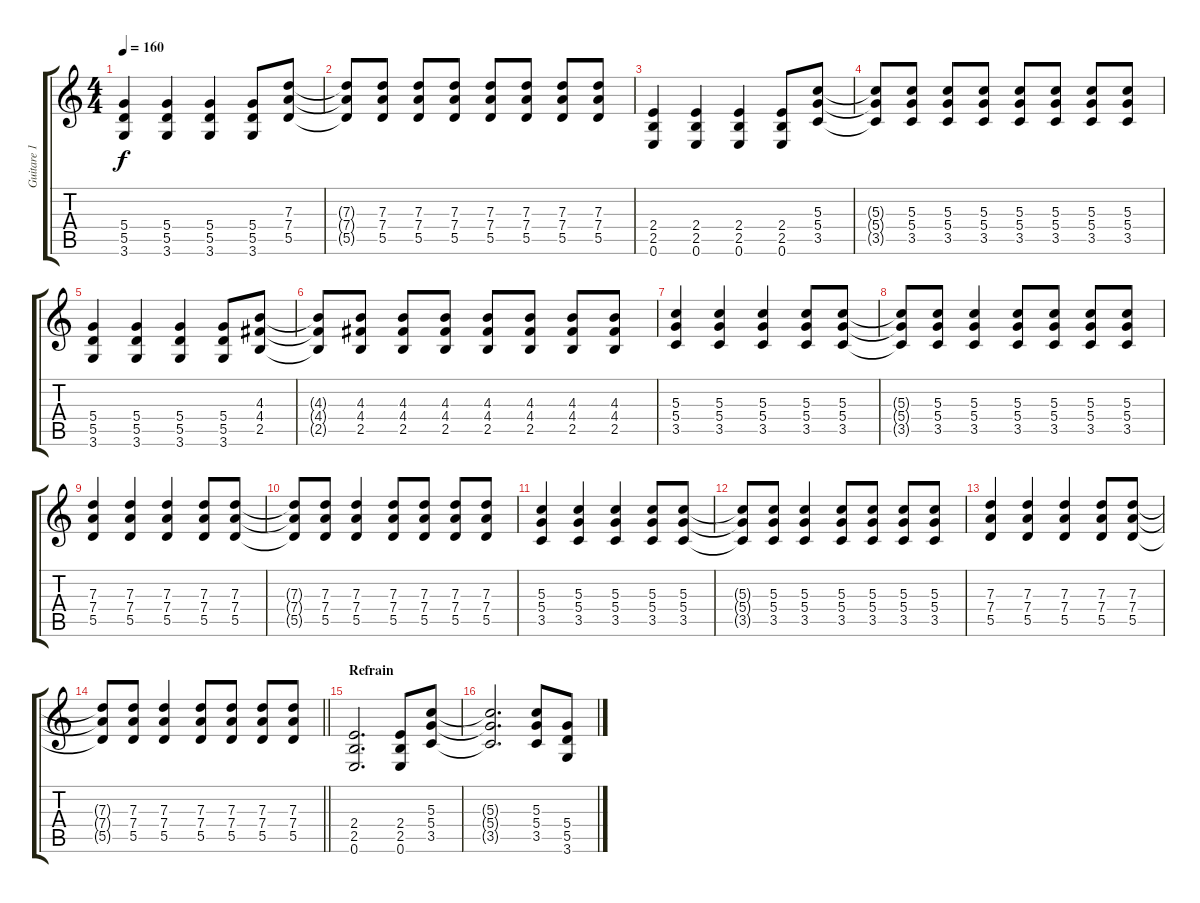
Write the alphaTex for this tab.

\track ("Guitare 1" "Guitare 1") {instrument distortionguitar}
\staff {score tabs}
\tuning (E4 B3 G3 D3 A2 E2) {hide}
\ts (4 4)
\tempo 160
\clef g2
\ks c
(5.4 5.5 3.6).4{dy f} (5.4 5.5 3.6).4 (5.4 5.5 3.6).4 (5.4 5.5 3.6).8 (7.3 7.4 5.5).8 |
(7.3{t} 7.4{t} 5.5{t}).8 (7.3 7.4 5.5).8 (7.3 7.4 5.5).8 (7.3 7.4 5.5).8 (7.3 7.4 5.5).8 (7.3 7.4 5.5).8 (7.3 7.4 5.5).8 (7.3 7.4 5.5).8 |
(2.4 2.5 0.6).4 (2.4 2.5 0.6).4 (2.4 2.5 0.6).4 (2.4 2.5 0.6).8 (5.3 5.4 3.5).8 |
(5.3{t} 5.4{t} 3.5{t}).8 (5.3 5.4 3.5).8 (5.3 5.4 3.5).8 (5.3 5.4 3.5).8 (5.3 5.4 3.5).8 (5.3 5.4 3.5).8 (5.3 5.4 3.5).8 (5.3 5.4 3.5).8 |
(5.4 5.5 3.6).4 (5.4 5.5 3.6).4 (5.4 5.5 3.6).4 (5.4 5.5 3.6).8 (4.3 4.4 2.5).8 |
(4.3{t} 4.4{t} 2.5{t}).8 (4.3 4.4 2.5).8 (4.3 4.4 2.5).8 (4.3 4.4 2.5).8 (4.3 4.4 2.5).8 (4.3 4.4 2.5).8 (4.3 4.4 2.5).8 (4.3 4.4 2.5).8 |
(5.3 5.4 3.5).4 (5.3 5.4 3.5).4 (5.3 5.4 3.5).4 (5.3 5.4 3.5).8 (5.3 5.4 3.5).8 |
(5.3{t} 5.4{t} 3.5{t}).8 (5.3 5.4 3.5).8 (5.3 5.4 3.5).4 (5.3 5.4 3.5).8 (5.3 5.4 3.5).8 (5.3 5.4 3.5).8 (5.3 5.4 3.5).8 |
(7.3 7.4 5.5).4 (7.3 7.4 5.5).4 (7.3 7.4 5.5).4 (7.3 7.4 5.5).8 (7.3 7.4 5.5).8 |
(7.3{t} 7.4{t} 5.5{t}).8 (7.3 7.4 5.5).8 (7.3 7.4 5.5).4 (7.3 7.4 5.5).8 (7.3 7.4 5.5).8 (7.3 7.4 5.5).8 (7.3 7.4 5.5).8 |
(5.3 5.4 3.5).4 (5.3 5.4 3.5).4 (5.3 5.4 3.5).4 (5.3 5.4 3.5).8 (5.3 5.4 3.5).8 |
(5.3{t} 5.4{t} 3.5{t}).8 (5.3 5.4 3.5).8 (5.3 5.4 3.5).4 (5.3 5.4 3.5).8 (5.3 5.4 3.5).8 (5.3 5.4 3.5).8 (5.3 5.4 3.5).8 |
(7.3 7.4 5.5).4 (7.3 7.4 5.5).4 (7.3 7.4 5.5).4 (7.3 7.4 5.5).8 (7.3 7.4 5.5).8 |
\barLineRight lightlight
(7.3{t} 7.4{t} 5.5{t}).8 (7.3 7.4 5.5).8 (7.3 7.4 5.5).4 (7.3 7.4 5.5).8 (7.3 7.4 5.5).8 (7.3 7.4 5.5).8 (7.3 7.4 5.5).8 |
\section ("" "Refrain")
(2.4 2.5 0.6).2{d volume 13} (2.4 2.5 0.6).8 (5.3 5.4 3.5).8 |
(5.3{t} 5.4{t} 3.5{t}).2{d} (5.3 5.4 3.5).8 (5.4 5.5 3.6).8
